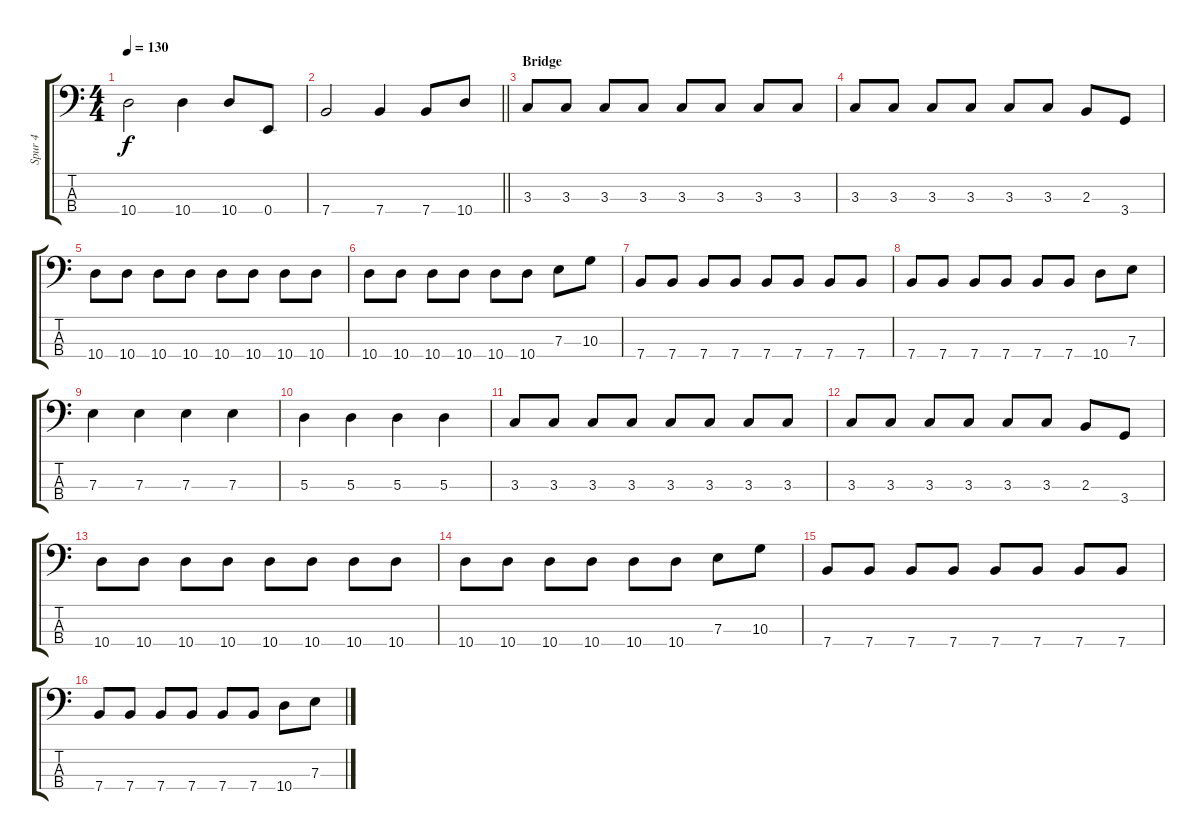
\track ("Spur 4" "Spur 4") {instrument electricbassfinger}
\staff {score tabs}
\tuning (G2 D2 A1 E1) {hide}
\ts (4 4)
\tempo 130
\clef f4
\ks c
10.4.2{dy f} 10.4.4 10.4.8 0.4.8 |
\barLineRight lightlight
7.4.2 7.4.4 7.4.8 10.4.8 |
\section ("" "Bridge")
3.3.8 3.3.8 3.3.8 3.3.8 3.3.8 3.3.8 3.3.8 3.3.8 |
3.3.8 3.3.8 3.3.8 3.3.8 3.3.8 3.3.8 2.3.8 3.4.8 |
10.4.8 10.4.8 10.4.8 10.4.8 10.4.8 10.4.8 10.4.8 10.4.8 |
10.4.8 10.4.8 10.4.8 10.4.8 10.4.8 10.4.8 7.3.8 10.3.8 |
7.4.8 7.4.8 7.4.8 7.4.8 7.4.8 7.4.8 7.4.8 7.4.8 |
7.4.8 7.4.8 7.4.8 7.4.8 7.4.8 7.4.8 10.4.8 7.3.8 |
7.3.4 7.3.4 7.3.4 7.3.4 |
5.3.4 5.3.4 5.3.4 5.3.4 |
3.3.8 3.3.8 3.3.8 3.3.8 3.3.8 3.3.8 3.3.8 3.3.8 |
3.3.8 3.3.8 3.3.8 3.3.8 3.3.8 3.3.8 2.3.8 3.4.8 |
10.4.8 10.4.8 10.4.8 10.4.8 10.4.8 10.4.8 10.4.8 10.4.8 |
10.4.8 10.4.8 10.4.8 10.4.8 10.4.8 10.4.8 7.3.8 10.3.8 |
7.4.8 7.4.8 7.4.8 7.4.8 7.4.8 7.4.8 7.4.8 7.4.8 |
7.4.8 7.4.8 7.4.8 7.4.8 7.4.8 7.4.8 10.4.8 7.3.8
